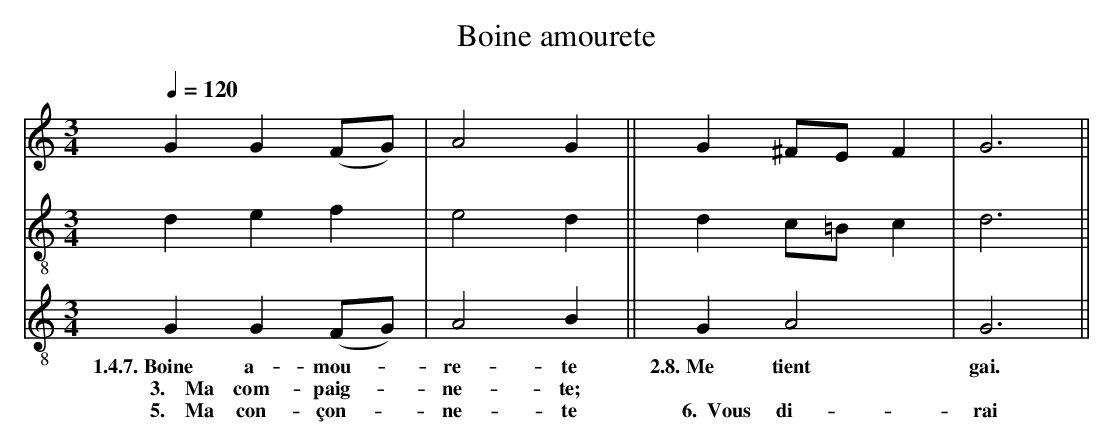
X:1
T:Boine amourete
M:3/4
L:1/4
Q:1/4=120
K:G Mixolydian
V:1 clef=treble
V:2 clef=treble-8 middle=B,
V:3 clef=treble-8 middle=B,
[V:1]      G    G  (F/G/)  | A2  G   ||   G    ^F/E/  F | G3 ||
[V:2]      D    E   F      | E2  D   ||   D    C/=B,/ C | D3 ||
[V:3]      G,   G, (F,/G,/)| A,2 B,  ||   G,   A,2      | G,3||
w: 1.4.7.~Boine a-  mou-*    re- te  2.8.~Me  tient       gai.
w: ~~3.~~~~Ma  com- paig-*   ne- te;
w: ~~5.~~~~Ma  con- çon-*    ne- te ~~6.~~Vous di-        rai
